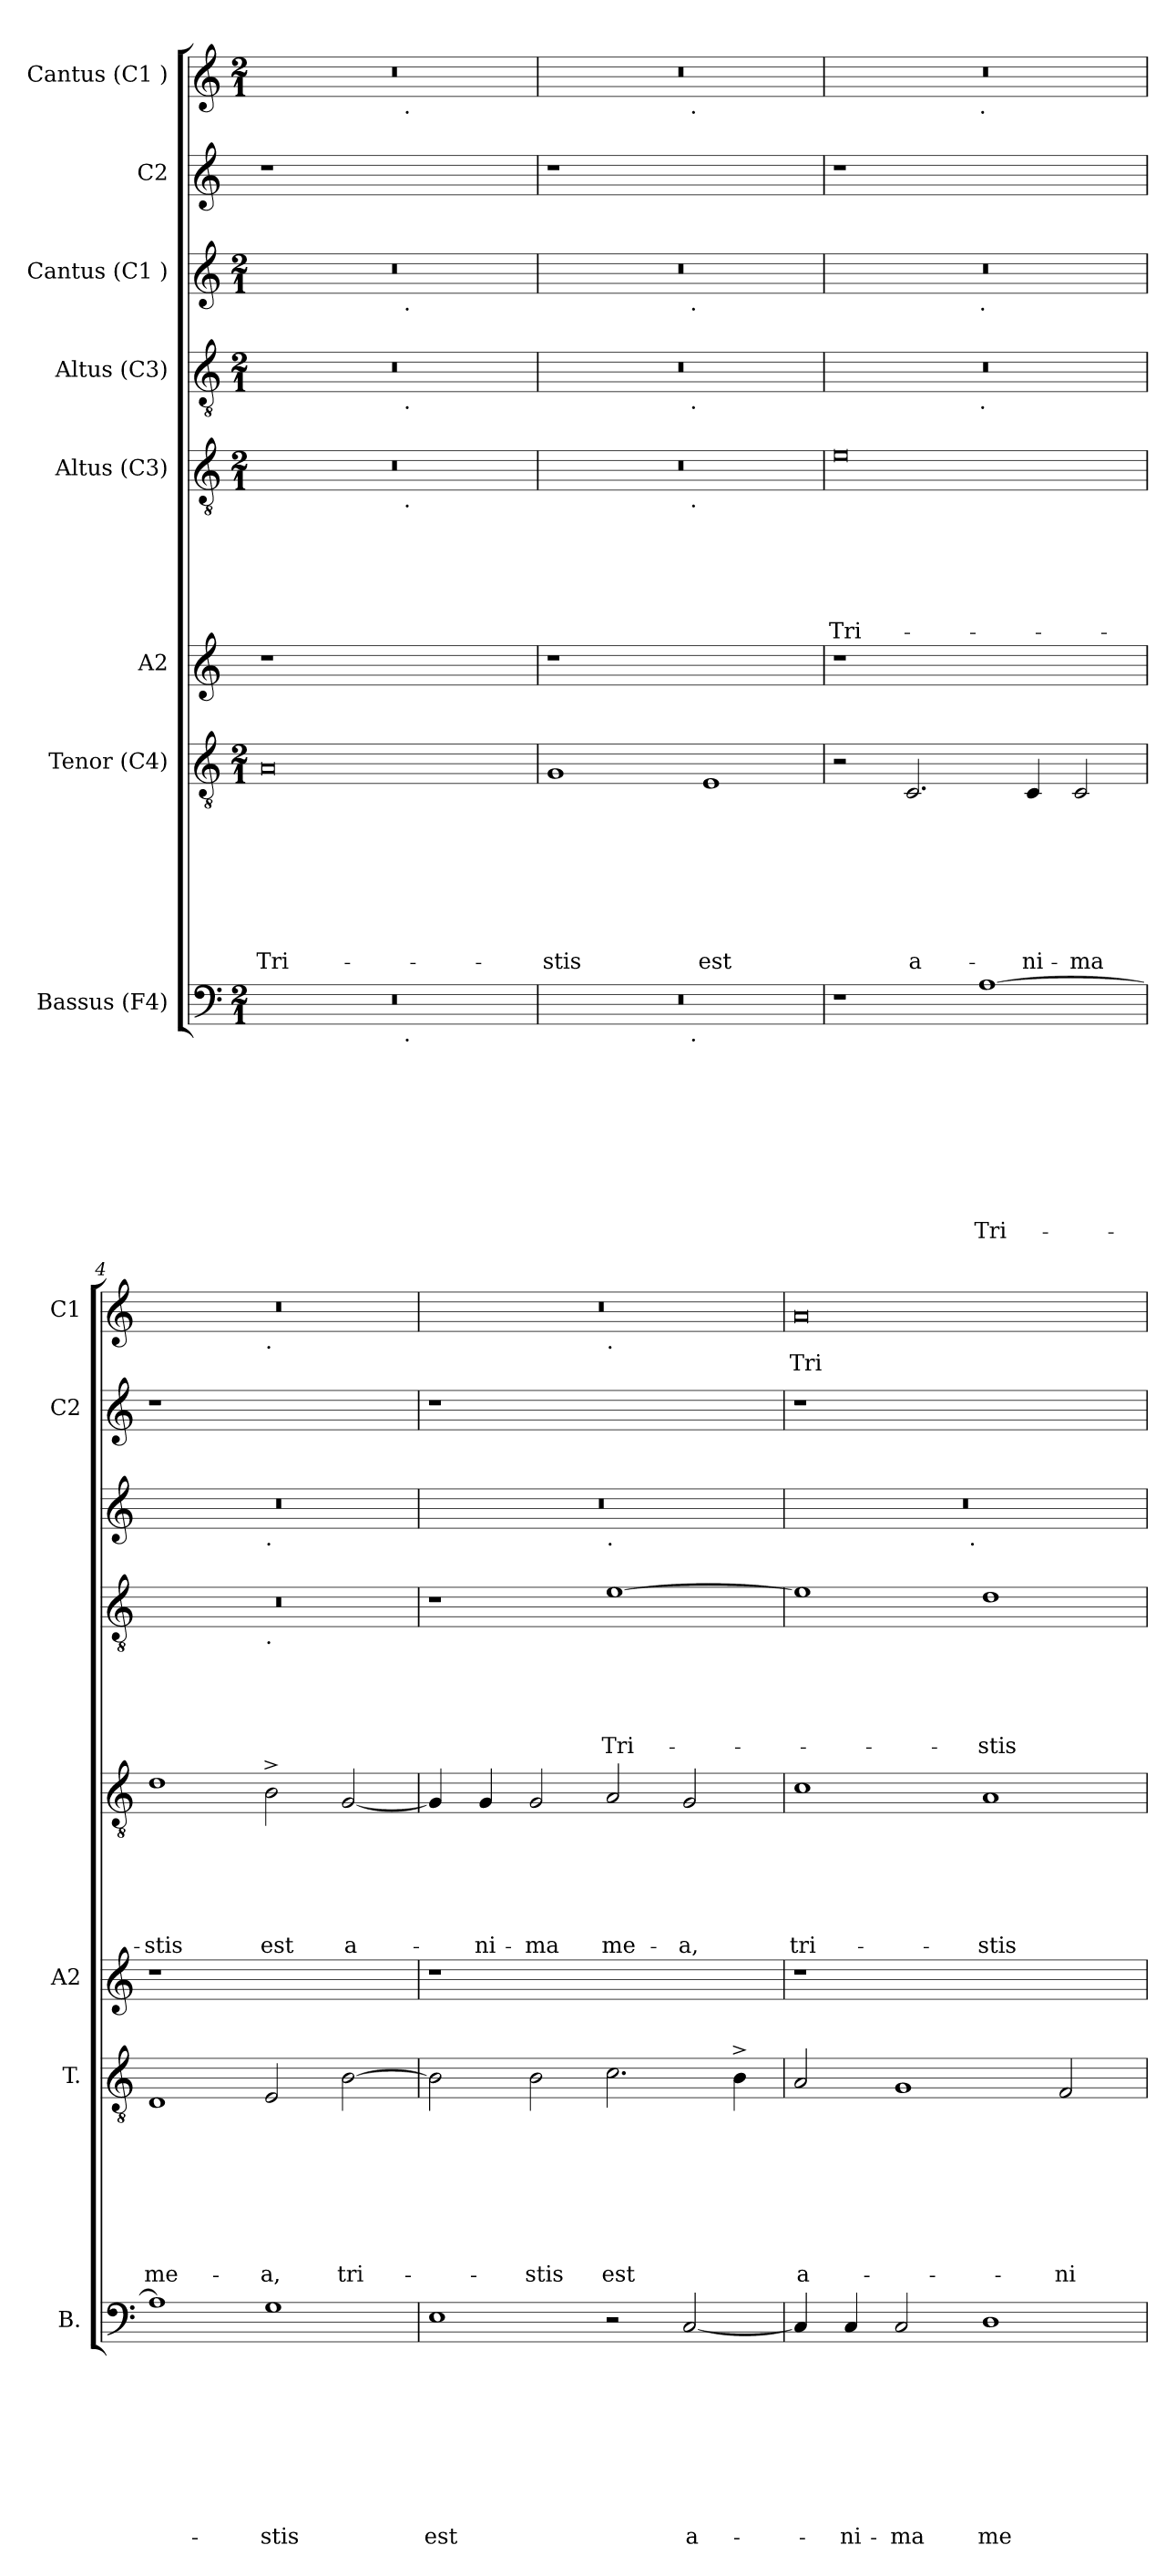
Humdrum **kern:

**kern	**text	**text	**text	**text	**text	**text	**text	**text	**text	**kern	**text	**text	**text	**text	**text	**text	**text	**text	**kern	**kern	**text	**text	**text	**text	**text	**text	**kern	**text	**text	**text	**text	**text	**kern	**kern	**kern	**text
*part8	*part8	*part8	*part8	*part8	*part8	*part8	*part8	*part8	*part8	*part7	*part7	*part7	*part7	*part7	*part7	*part7	*part7	*part7	*part6	*part5	*part5	*part5	*part5	*part5	*part5	*part5	*part4	*part4	*part4	*part4	*part4	*part4	*part3	*part2	*part1	*part1
*staff8	*staff8	*staff8	*staff8	*staff8	*staff8	*staff8	*staff8	*staff8	*staff8	*staff7	*staff7	*staff7	*staff7	*staff7	*staff7	*staff7	*staff7	*staff7	*staff6	*staff5	*staff5	*staff5	*staff5	*staff5	*staff5	*staff5	*staff4	*staff4	*staff4	*staff4	*staff4	*staff4	*staff3	*staff2	*staff1	*staff1
*I"Bassus (F4)	*	*	*	*	*	*	*	*	*	*I"Tenor (C4)	*	*	*	*	*	*	*	*	*I"A2	*I"Altus (C3)	*	*	*	*	*	*	*I"Altus (C3)	*	*	*	*	*	*I"Cantus (C1 )	*I"C2	*I"Cantus (C1 )	*
*I'B.	*	*	*	*	*	*	*	*	*	*I'T.	*	*	*	*	*	*	*	*	*I'A2	*	*	*	*	*	*	*	*	*	*	*	*	*	*	*I'C2	*I'C1	*
*clefF4	*	*	*	*	*	*	*	*	*	*clefGv2	*	*	*	*	*	*	*	*	*clefG2	*clefGv2	*	*	*	*	*	*	*clefGv2	*	*	*	*	*	*clefG2	*clefG2	*clefG2	*
*k[]	*	*	*	*	*	*	*	*	*	*k[]	*	*	*	*	*	*	*	*	*k[]	*k[]	*	*	*	*	*	*	*k[]	*	*	*	*	*	*k[]	*k[]	*k[]	*
*C:	*	*	*	*	*	*	*	*	*	*C:	*	*	*	*	*	*	*	*	*C:	*C:	*	*	*	*	*	*	*C:	*	*	*	*	*	*C:	*C:	*C:	*
*M2/1	*	*	*	*	*	*	*	*	*	*M2/1	*	*	*	*	*	*	*	*	*	*M2/1	*	*	*	*	*	*	*M2/1	*	*	*	*	*	*M2/1	*	*M2/1	*
=1	=1	=1	=1	=1	=1	=1	=1	=1	=1	=1	=1	=1	=1	=1	=1	=1	=1	=1	=1	=1	=1	=1	=1	=1	=1	=1	=1	=1	=1	=1	=1	=1	=1	=1	=1	=1
!	!	!	!	!	!	!	!	!	!	!	!	!	!	!	!	!	!	!LO:LY:b:rj	!	!	!	!	!	!	!	!	!	!	!	!	!	!	!	!	!	!
*^	*	*	*	*	*	*	*	*	*	*	*	*	*	*	*	*	*	*	*	*^	*	*	*	*	*	*	*^	*	*	*	*	*	*^	*	*^	*
0r	2ryy	.	.	.	.	.	.	.	.	.	0A	.	.	.	.	.	.	.	Tri-	1r	0r	2ryy	.	.	.	.	.	.	0r	2ryy	.	.	.	.	.	0r	2ryy	1r	0r	2ryy	.
.	4...ryy	.	.	.	.	.	.	.	.	.	.	.	.	.	.	.	.	.	.	.	.	4...ryy	.	.	.	.	.	.	.	4...ryy	.	.	.	.	.	.	4...ryy	.	.	4...ryy	.
!	!	!	!	!	!	!	!	!	!	!	!	!	!	!	!	!	!	!	!	!	!	!	!	!	!	!	!	!	!	!	!	!	!	!	!	!	!	!	!	!LO:TX:b:t=.	!
!	!	!	!	!	!	!	!	!	!	!	!	!	!	!	!	!	!	!	!	!	!	!	!	!	!	!	!	!	!	!	!	!	!	!	!	!	!LO:TX:b:t=.	!	!	!	!
!	!	!	!	!	!	!	!	!	!	!	!	!	!	!	!	!	!	!	!	!	!	!	!	!	!	!	!	!	!	!LO:TX:b:t=.	!	!	!	!	!	!	!	!	!	!	!
!	!	!	!	!	!	!	!	!	!	!	!	!	!	!	!	!	!	!	!	!	!	!LO:TX:b:t=.	!	!	!	!	!	!	!	!	!	!	!	!	!	!	!	!	!	!	!
!	!LO:TX:b:t=.	!	!	!	!	!	!	!	!	!	!	!	!	!	!	!	!	!	!	!	!	!	!	!	!	!	!	!	!	!	!	!	!	!	!	!	!	!	!	!	!
.	1ryy	.	.	.	.	.	.	.	.	.	.	.	.	.	.	.	.	.	.	.	.	1ryy	.	.	.	.	.	.	.	1ryy	.	.	.	.	.	.	1ryy	.	.	1ryy	.
.	.	.	.	.	.	.	.	.	.	.	.	.	.	.	.	.	.	.	.	1ryy	.	.	.	.	.	.	.	.	.	.	.	.	.	.	.	.	.	1ryy	.	.	.
.	32ryy	.	.	.	.	.	.	.	.	.	.	.	.	.	.	.	.	.	.	.	.	32ryy	.	.	.	.	.	.	.	32ryy	.	.	.	.	.	.	32ryy	.	.	32ryy	.
=2	=2	=2	=2	=2	=2	=2	=2	=2	=2	=2	=2	=2	=2	=2	=2	=2	=2	=2	=2	=2	=2	=2	=2	=2	=2	=2	=2	=2	=2	=2	=2	=2	=2	=2	=2	=2	=2	=2	=2	=2	=2
!	!	!	!	!	!	!	!	!	!	!	!	!	!	!	!	!	!	!	!LO:LY:b	!	!	!	!	!	!	!	!	!	!	!	!	!	!	!	!	!	!	!	!	!	!
0r	2ryy	.	.	.	.	.	.	.	.	.	1G	.	.	.	.	.	.	.	-stis	1r	0r	2ryy	.	.	.	.	.	.	0r	2ryy	.	.	.	.	.	0r	2ryy	1r	0r	2ryy	.
.	4...ryy	.	.	.	.	.	.	.	.	.	.	.	.	.	.	.	.	.	.	.	.	4...ryy	.	.	.	.	.	.	.	4...ryy	.	.	.	.	.	.	4...ryy	.	.	4...ryy	.
!	!	!	!	!	!	!	!	!	!	!	!	!	!	!	!	!	!	!	!	!	!	!	!	!	!	!	!	!	!	!	!	!	!	!	!	!	!	!	!	!LO:TX:b:t=.	!
!	!	!	!	!	!	!	!	!	!	!	!	!	!	!	!	!	!	!	!	!	!	!	!	!	!	!	!	!	!	!	!	!	!	!	!	!	!LO:TX:b:t=.	!	!	!	!
!	!	!	!	!	!	!	!	!	!	!	!	!	!	!	!	!	!	!	!	!	!	!	!	!	!	!	!	!	!	!LO:TX:b:t=.	!	!	!	!	!	!	!	!	!	!	!
!	!	!	!	!	!	!	!	!	!	!	!	!	!	!	!	!	!	!	!	!	!	!LO:TX:b:t=.	!	!	!	!	!	!	!	!	!	!	!	!	!	!	!	!	!	!	!
!	!LO:TX:b:t=.	!	!	!	!	!	!	!	!	!	!	!	!	!	!	!	!	!	!	!	!	!	!	!	!	!	!	!	!	!	!	!	!	!	!	!	!	!	!	!	!
.	1ryy	.	.	.	.	.	.	.	.	.	.	.	.	.	.	.	.	.	.	.	.	1ryy	.	.	.	.	.	.	.	1ryy	.	.	.	.	.	.	1ryy	.	.	1ryy	.
!	!	!	!	!	!	!	!	!	!	!	!	!	!	!	!	!	!	!	!LO:LY:b	!	!	!	!	!	!	!	!	!	!	!	!	!	!	!	!	!	!	!	!	!	!
.	.	.	.	.	.	.	.	.	.	.	1E	.	.	.	.	.	.	.	est	1ryy	.	.	.	.	.	.	.	.	.	.	.	.	.	.	.	.	.	1ryy	.	.	.
.	32ryy	.	.	.	.	.	.	.	.	.	.	.	.	.	.	.	.	.	.	.	.	32ryy	.	.	.	.	.	.	.	32ryy	.	.	.	.	.	.	32ryy	.	.	32ryy	.
=3	=3	=3	=3	=3	=3	=3	=3	=3	=3	=3	=3	=3	=3	=3	=3	=3	=3	=3	=3	=3	=3	=3	=3	=3	=3	=3	=3	=3	=3	=3	=3	=3	=3	=3	=3	=3	=3	=3	=3	=3	=3
!	!	!	!	!	!	!	!	!	!	!	!	!	!	!	!	!	!	!	!	!	!	!	!	!	!	!	!	!LO:LY:b:rj	!	!	!	!	!	!	!	!	!	!	!	!	!
*v	*v	*	*	*	*	*	*	*	*	*	*	*	*	*	*	*	*	*	*	*	*v	*v	*	*	*	*	*	*	*	*	*	*	*	*	*	*	*	*	*	*	*
1r	.	.	.	.	.	.	.	.	.	2r	.	.	.	.	.	.	.	.	1r	0e	.	.	.	.	.	Tri-	0r	1ryy	.	.	.	.	.	0r	1ryy	1r	0r	1ryy	.
!	!	!	!	!	!	!	!	!	!	!	!	!	!	!	!	!	!	!LO:LY:b	!	!	!	!	!	!	!	!	!	!	!	!	!	!	!	!	!	!	!	!	!
.	.	.	.	.	.	.	.	.	.	2.C/	.	.	.	.	.	.	.	a-	.	.	.	.	.	.	.	.	.	.	.	.	.	.	.	.	.	.	.	.	.
!	!	!	!	!	!	!	!	!	!	!	!	!	!	!	!	!	!	!	!	!	!	!	!	!	!	!	!	!	!	!	!	!	!	!	!	!	!	!LO:TX:b:t=.	!
!	!	!	!	!	!	!	!	!	!	!	!	!	!	!	!	!	!	!	!	!	!	!	!	!	!	!	!	!	!	!	!	!	!	!	!LO:TX:b:t=.	!	!	!	!
!	!	!	!	!	!	!	!	!	!	!	!	!	!	!	!	!	!	!	!	!	!	!	!	!	!	!	!	!LO:TX:b:t=.	!	!	!	!	!	!	!	!	!	!	!
!	!	!	!	!	!	!	!	!	!LO:LY:b	!	!	!	!	!	!	!	!	!	!	!	!	!	!	!	!	!	!	!	!	!	!	!	!	!	!	!	!	!	!
[>1A	.	.	.	.	.	.	.	.	Tri-	.	.	.	.	.	.	.	.	.	1ryy	.	.	.	.	.	.	.	.	1ryy	.	.	.	.	.	.	1ryy	1ryy	.	1ryy	.
!	!	!	!	!	!	!	!	!	!	!	!	!	!	!	!	!	!	!LO:LY:b	!	!	!	!	!	!	!	!	!	!	!	!	!	!	!	!	!	!	!	!	!
.	.	.	.	.	.	.	.	.	.	4C/	.	.	.	.	.	.	.	-ni-	.	.	.	.	.	.	.	.	.	.	.	.	.	.	.	.	.	.	.	.	.
!	!	!	!	!	!	!	!	!	!	!	!	!	!	!	!	!	!	!LO:LY:b:rj	!	!	!	!	!	!	!	!	!	!	!	!	!	!	!	!	!	!	!	!	!
.	.	.	.	.	.	.	.	.	.	2C/	.	.	.	.	.	.	.	-ma	.	.	.	.	.	.	.	.	.	.	.	.	.	.	.	.	.	.	.	.	.
=4	=4	=4	=4	=4	=4	=4	=4	=4	=4	=4	=4	=4	=4	=4	=4	=4	=4	=4	=4	=4	=4	=4	=4	=4	=4	=4	=4	=4	=4	=4	=4	=4	=4	=4	=4	=4	=4	=4	=4
!	!	!	!	!	!	!	!	!	!	!	!	!	!	!	!	!	!	!LO:LY:b	!	!	!	!	!	!	!	!LO:LY:b	!	!	!	!	!	!	!	!	!	!	!	!	!
1A]	.	.	.	.	.	.	.	.	.	1D	.	.	.	.	.	.	.	me-	1r	1d	.	.	.	.	.	-stis	0r	1ryy	.	.	.	.	.	0r	1ryy	1r	0r	1ryy	.
!	!	!	!	!	!	!	!	!	!	!	!	!	!	!	!	!	!	!	!	!	!	!	!	!	!	!	!	!	!	!	!	!	!	!	!	!	!	!LO:TX:b:t=.	!
!	!	!	!	!	!	!	!	!	!	!	!	!	!	!	!	!	!	!	!	!	!	!	!	!	!	!	!	!	!	!	!	!	!	!	!LO:TX:b:t=.	!	!	!	!
!	!	!	!	!	!	!	!	!	!	!	!	!	!	!	!	!	!	!	!	!	!	!	!	!	!	!	!	!LO:TX:b:t=.	!	!	!	!	!	!	!	!	!	!	!
!	!	!	!	!	!	!	!	!	!LO:LY:b	!	!	!	!	!	!	!	!	!LO:LY:b	!	!	!	!	!	!	!	!LO:LY:b	!	!	!	!	!	!	!	!	!	!	!	!	!
1G	.	.	.	.	.	.	.	.	-stis	2E/	.	.	.	.	.	.	.	-a,	1ryy	2B^>\	.	.	.	.	.	est	.	1ryy	.	.	.	.	.	.	1ryy	1ryy	.	1ryy	.
!	!	!	!	!	!	!	!	!	!	!	!	!	!	!	!	!	!	!LO:LY:b	!	!	!	!	!	!	!	!LO:LY:b	!	!	!	!	!	!	!	!	!	!	!	!	!
.	.	.	.	.	.	.	.	.	.	[>2B\	.	.	.	.	.	.	.	tri-	.	[<2G/	.	.	.	.	.	a-	.	.	.	.	.	.	.	.	.	.	.	.	.
=5	=5	=5	=5	=5	=5	=5	=5	=5	=5	=5	=5	=5	=5	=5	=5	=5	=5	=5	=5	=5	=5	=5	=5	=5	=5	=5	=5	=5	=5	=5	=5	=5	=5	=5	=5	=5	=5	=5	=5
!	!	!	!	!	!	!	!	!	!LO:LY:b	!	!	!	!	!	!	!	!	!	!	!	!	!	!	!	!	!	!	!	!	!	!	!	!	!	!	!	!	!	!
*	*	*	*	*	*	*	*	*	*	*	*	*	*	*	*	*	*	*	*	*	*	*	*	*	*	*	*v	*v	*	*	*	*	*	*	*	*	*	*	*
1E	.	.	.	.	.	.	.	.	est	2B\]	.	.	.	.	.	.	.	.	1r	4G/]	.	.	.	.	.	.	1r	.	.	.	.	.	0r	1ryy	1r	0r	1ryy	.
!	!	!	!	!	!	!	!	!	!	!	!	!	!	!	!	!	!	!	!	!	!	!	!	!	!	!LO:LY:b	!	!	!	!	!	!	!	!	!	!	!	!
.	.	.	.	.	.	.	.	.	.	.	.	.	.	.	.	.	.	.	.	4G/	.	.	.	.	.	-ni-	.	.	.	.	.	.	.	.	.	.	.	.
!	!	!	!	!	!	!	!	!	!	!	!	!	!	!	!	!	!	!LO:LY:b	!	!	!	!	!	!	!	!LO:LY:b:rj	!	!	!	!	!	!	!	!	!	!	!	!
.	.	.	.	.	.	.	.	.	.	2B\	.	.	.	.	.	.	.	-stis	.	2G/	.	.	.	.	.	-ma	.	.	.	.	.	.	.	.	.	.	.	.
!	!	!	!	!	!	!	!	!	!	!	!	!	!	!	!	!	!	!	!	!	!	!	!	!	!	!	!	!	!	!	!	!	!	!	!	!	!LO:TX:b:t=.	!
!	!	!	!	!	!	!	!	!	!	!	!	!	!	!	!	!	!	!	!	!	!	!	!	!	!	!	!	!	!	!	!	!	!	!LO:TX:b:t=.	!	!	!	!
!	!	!	!	!	!	!	!	!	!	!	!	!	!	!	!	!	!	!LO:LY:b	!	!	!	!	!	!	!	!LO:LY:b	!	!	!	!	!	!LO:LY:b	!	!	!	!	!	!
2r	.	.	.	.	.	.	.	.	.	2.c\	.	.	.	.	.	.	.	est	1ryy	2A/	.	.	.	.	.	me-	[>1e	.	.	.	.	Tri-	.	1ryy	1ryy	.	1ryy	.
!	!	!	!	!	!	!	!	!	!LO:LY:b	!	!	!	!	!	!	!	!	!	!	!	!	!	!	!	!	!LO:LY:b	!	!	!	!	!	!	!	!	!	!	!	!
[<2C/	.	.	.	.	.	.	.	.	a-	.	.	.	.	.	.	.	.	.	.	2G/	.	.	.	.	.	-a,	.	.	.	.	.	.	.	.	.	.	.	.
.	.	.	.	.	.	.	.	.	.	4B^>\	.	.	.	.	.	.	.	.	.	.	.	.	.	.	.	.	.	.	.	.	.	.	.	.	.	.	.	.
=6	=6	=6	=6	=6	=6	=6	=6	=6	=6	=6	=6	=6	=6	=6	=6	=6	=6	=6	=6	=6	=6	=6	=6	=6	=6	=6	=6	=6	=6	=6	=6	=6	=6	=6	=6	=6	=6	=6
!	!	!	!	!	!	!	!	!	!	!	!	!	!	!	!	!	!	!LO:LY:b	!	!	!	!	!	!	!	!LO:LY:b	!	!	!	!	!	!	!	!	!	!	!	!LO:LY:b:rj
*	*	*	*	*	*	*	*	*	*	*	*	*	*	*	*	*	*	*	*	*	*	*	*	*	*	*	*	*	*	*	*	*	*	*	*	*v	*v	*
4C/]	.	.	.	.	.	.	.	.	.	2A/	.	.	.	.	.	.	.	a-	1r	1c	.	.	.	.	.	tri-	1e]	.	.	.	.	.	0r	2ryy	1r	0a	Tri-
!	!	!	!	!	!	!	!	!	!LO:LY:b	!	!	!	!	!	!	!	!	!	!	!	!	!	!	!	!	!	!	!	!	!	!	!	!	!	!	!	!
4C/	.	.	.	.	.	.	.	.	-ni-	.	.	.	.	.	.	.	.	.	.	.	.	.	.	.	.	.	.	.	.	.	.	.	.	.	.	.	.
!	!	!	!	!	!	!	!	!	!LO:LY:b:rj	!	!	!	!	!	!	!	!	!	!	!	!	!	!	!	!	!	!	!	!	!	!	!	!	!	!	!	!
2C/	.	.	.	.	.	.	.	.	-ma	1G	.	.	.	.	.	.	.	.	.	.	.	.	.	.	.	.	.	.	.	.	.	.	.	4...ryy	.	.	.
!	!	!	!	!	!	!	!	!	!	!	!	!	!	!	!	!	!	!	!	!	!	!	!	!	!	!	!	!	!	!	!	!	!	!LO:TX:b:t=.	!	!	!
.	.	.	.	.	.	.	.	.	.	.	.	.	.	.	.	.	.	.	.	.	.	.	.	.	.	.	.	.	.	.	.	.	.	1ryy	.	.	.
!	!	!	!	!	!	!	!	!	!LO:LY:b	!	!	!	!	!	!	!	!	!	!	!	!	!	!	!	!	!LO:LY:b	!	!	!	!	!	!LO:LY:b	!	!	!	!	!
1D	.	.	.	.	.	.	.	.	me-	.	.	.	.	.	.	.	.	.	1ryy	1A	.	.	.	.	.	-stis	1d	.	.	.	.	-stis	.	.	1ryy	.	.
!	!	!	!	!	!	!	!	!	!	!	!	!	!	!	!	!	!	!LO:LY:b	!	!	!	!	!	!	!	!	!	!	!	!	!	!	!	!	!	!	!
.	.	.	.	.	.	.	.	.	.	2F/	.	.	.	.	.	.	.	-ni-	.	.	.	.	.	.	.	.	.	.	.	.	.	.	.	.	.	.	.
.	.	.	.	.	.	.	.	.	.	.	.	.	.	.	.	.	.	.	.	.	.	.	.	.	.	.	.	.	.	.	.	.	.	32ryy	.	.	.
*	*	*	*	*	*	*	*	*	*	*	*	*	*	*	*	*	*	*	*	*	*	*	*	*	*	*	*	*	*	*	*	*	*v	*v	*	*	*
=	=	=	=	=	=	=	=	=	=	=	=	=	=	=	=	=	=	=	=	=	=	=	=	=	=	=	=	=	=	=	=	=	=	=	=	=
*-	*-	*-	*-	*-	*-	*-	*-	*-	*-	*-	*-	*-	*-	*-	*-	*-	*-	*-	*-	*-	*-	*-	*-	*-	*-	*-	*-	*-	*-	*-	*-	*-	*-	*-	*-	*-
